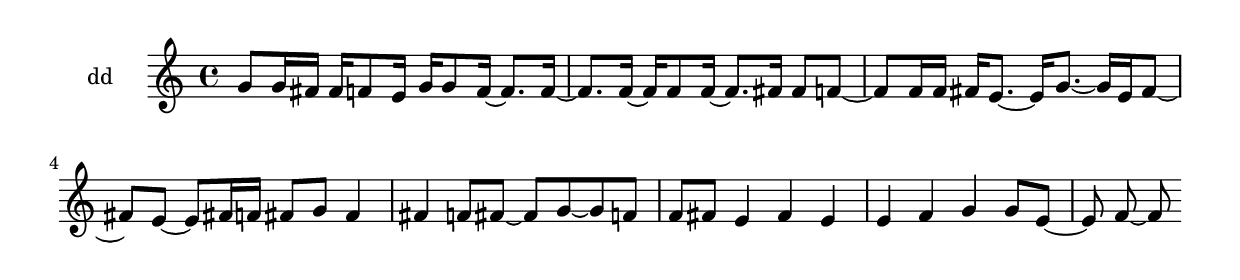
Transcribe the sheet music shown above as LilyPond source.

% [notes] external for Pure Data
% development-version July 14, 2014 
% by Jaime E. Oliver La Rosa
% la.rosa@nyu.edu
% @ the Waverly Labs in NYU MUSIC FAS
% Open this file with Lilypond
% more information is available at lilypond.org
% Released under the GNU General Public License.

% HEADERS

glissandoSkipOn = {
	\override NoteColumn.glissando-skip = ##t
	\hide NoteHead
	\hide Accidental
	\hide Tie
	\override NoteHead.no-ledgers = ##t
}

glissandoSkipOff = {
	\revert NoteColumn.glissando-skip
	\undo \hide NoteHead
	\undo \hide Tie
	\undo \hide Accidental
	\revert NoteHead.no-ledgers
}
dd_part = \relative c'' 
{

\time 4/4

\clef treble 
% ________________________________________bar 1 :
 g8  g16  fis16 
	fis16  f8  e16 
		g16  g8  f16~ 
			f8.  f16~  |
% ________________________________________bar 2 :
f8.  f16~ 
	f16  f8  f16~ 
		f8.  fis16 
			fis8  f8~  |
% ________________________________________bar 3 :
f8  f16  f16 
	fis16  e8.~ 
		e16  g8.~ 
			g16  e16  fis8~  |
% ________________________________________bar 4 :
fis8  e8~ 
	e8  fis16  f16 
		fis8  g8 
			fis4  |
% ________________________________________bar 5 :
fis4 
	f8  fis8~ 
		fis8  g8~ 
			g8  f8  |
% ________________________________________bar 6 :
f8  fis8 
	e4 
		fis4 
			e4  |
% ________________________________________bar 7 :
e4 
	f4 
		g4 
			g8  e8~  |
% ________________________________________bar 8 :
e8  f8~ 
	f8 
}

\score {
	\new Staff \with { instrumentName = "dd" } {
		\new Voice {
			\dd_part
		}
	}
	\layout {
		\mergeDifferentlyHeadedOn
		\mergeDifferentlyDottedOn
		\set harmonicDots = ##t
		\override Glissando.thickness = #4
		\set Staff.pedalSustainStyle = #'mixed
		\override TextSpanner.bound-padding = #1.0
		\override TextSpanner.bound-details.right.padding = #1.3
		\override TextSpanner.bound-details.right.stencil-align-dir-y = #CENTER
		\override TextSpanner.bound-details.left.stencil-align-dir-y = #CENTER
		\override TextSpanner.bound-details.right-broken.text = ##f
		\override TextSpanner.bound-details.left-broken.text = ##f
		\override Glissando.minimum-length = #4
		\override Glissando.springs-and-rods = #ly:spanner::set-spacing-rods
		\override Glissando.breakable = ##t
		\override Glissando.after-line-breaking = ##t
		\set baseMoment = #(ly:make-moment 1/8)
		\set beatStructure = #'(2 2 2 2)
		#(set-default-paper-size "a4")
	}
	\midi { }
}

\version "2.18.2"
% notes Pd External version testing 
